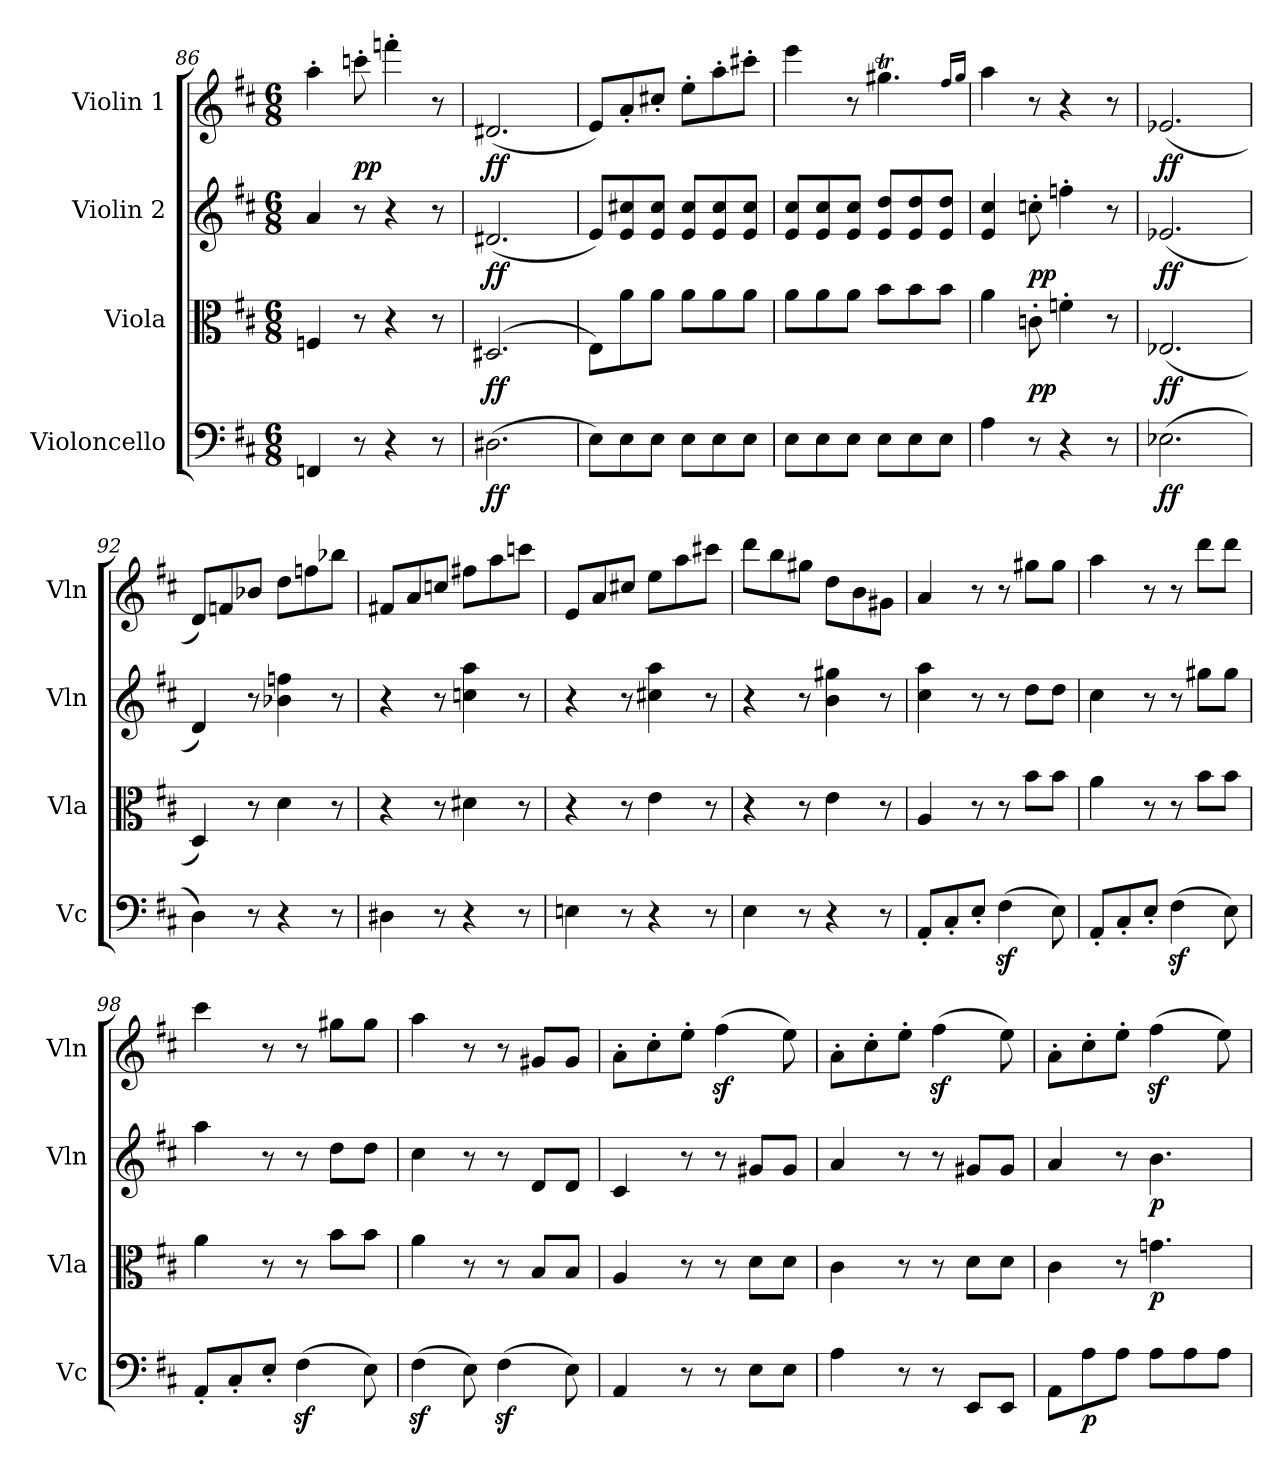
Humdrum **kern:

**kern	**dynam	**kern	**dynam	**kern	**dynam	**kern	**dynam
*part4	*part4	*part3	*part3	*part2	*part2	*part1	*part1
*staff4	*staff4	*staff3	*staff3	*staff2	*staff2	*staff1	*staff1
*I"Violoncello	*	*I"Viola	*	*I"Violin 2	*	*I"Violin 1	*
*I'Vc	*	*I'Vla	*	*I'Vln	*	*I'Vln	*
!!LO:LB:g=z
*clefF4	*	*clefC3	*	*clefG2	*	*clefG2	*
*k[f#c#]	*	*k[f#c#]	*	*k[f#c#]	*	*k[f#c#]	*
*M6/8	*	*M6/8	*	*M6/8	*	*M6/8	*
=86	=86	=86	=86	=86	=86	=86	=86
4FFn/	.	4Fn/	.	4a/	.	4aa'\	.
!	!	!	!	!	!	!	!LO:DY:b
8r	.	8r	.	8r	.	8cccn'\	pp
4r	.	4r	.	4r	.	4fffn'\	.
8r	.	8r	.	8r	.	8r	.
=87	=87	=87	=87	=87	=87	=87	=87
!	!LO:DY:b	!	!LO:DY:b	!	!LO:DY:b	!	!LO:DY:b
(2.D#X\	ff	(2.D#X/	ff	(2.d#X/	ff	(2.d#X/	ff
=88	=88	=88	=88	=88	=88	=88	=88
8E\L)	.	8E\L)	.	8e/L)	.	8e/L)	.
8E\	.	8a\	.	8e/ 8cc#X/	.	8a'/	.
8E\J	.	8a\J	.	8e/ 8cc#/J	.	8cc#X'/J	.
8E\L	.	8a\L	.	8e/ 8cc#/L	.	8ee'\L	.
8E\	.	8a\	.	8e/ 8cc#/	.	8aa'\	.
8E\J	.	8a\J	.	8e/ 8cc#/J	.	8ccc#X'\J	.
=89	=89	=89	=89	=89	=89	=89	=89
8E\L	.	8a\L	.	8e/ 8cc#/L	.	4eee\	.
8E\	.	8a\	.	8e/ 8cc#/	.	.	.
8E\J	.	8a\J	.	8e/ 8cc#/J	.	8r	.
8E\L	.	8b\L	.	8e/ 8dd/L	.	4.gg#Xt\	.
8E\	.	8b\	.	8e/ 8dd/	.	.	.
8E\J	.	8b\J	.	8e/ 8dd/J	.	.	.
.	.	.	.	.	.	16qff#/LL	.
.	.	.	.	.	.	16qgg#/JJ	.
=90	=90	=90	=90	=90	=90	=90	=90
4A\	.	4a\	.	4e/ 4cc#/	.	4aa\	.
!	!	!	!LO:DY:b	!	!LO:DY:b	!	!
8r	.	8cn'\	pp	8ccn'\	pp	8r	.
4r	.	4fn'\	.	4ffn'\	.	4r	.
8r	.	8r	.	8r	.	8r	.
=91	=91	=91	=91	=91	=91	=91	=91
!	!LO:DY:b	!	!LO:DY:b	!	!LO:DY:b	!	!LO:DY:b
(2.E-X\	ff	(2.E-X/	ff	(2.e-X/	ff	(2.e-X/	ff
=92	=92	=92	=92	=92	=92	=92	=92
4D\)	.	4D/)	.	4d/)	.	8d/L)	.
.	.	.	.	.	.	8fn/	.
8r	.	8r	.	8r	.	8b-X/J	.
4r	.	4d\	.	4b-X\ 4ffn\	.	8dd\L	.
.	.	.	.	.	.	8ffn\	.
8r	.	8r	.	8r	.	8bb-X\J	.
=93	=93	=93	=93	=93	=93	=93	=93
4D#X\	.	4r	.	4r	.	8f#X/L	.
.	.	.	.	.	.	8a/	.
8r	.	8r	.	8r	.	8ccn/J	.
4r	.	4d#X\	.	4ccn\ 4aa\	.	8ff#X\L	.
.	.	.	.	.	.	8aa\	.
8r	.	8r	.	8r	.	8cccn\J	.
=94	=94	=94	=94	=94	=94	=94	=94
4En\	.	4r	.	4r	.	8e/L	.
.	.	.	.	.	.	8a/	.
8r	.	8r	.	8r	.	8cc#X/J	.
4r	.	4e\	.	4cc#X\ 4aa\	.	8ee\L	.
.	.	.	.	.	.	8aa\	.
8r	.	8r	.	8r	.	8ccc#X\J	.
!!LO:LB:g=z
=95	=95	=95	=95	=95	=95	=95	=95
4E\	.	4r	.	4r	.	8ddd\L	.
.	.	.	.	.	.	8bb\	.
8r	.	8r	.	8r	.	8gg#X\J	.
4r	.	4e\	.	4b\ 4gg#X\	.	8dd\L	.
.	.	.	.	.	.	8b\	.
8r	.	8r	.	8r	.	8g#X\J	.
=96	=96	=96	=96	=96	=96	=96	=96
8AA'/L	.	4A/	.	4cc#\ 4aa\	.	4a/	.
8C#'/	.	.	.	.	.	.	.
8E'/J	.	8r	.	8r	.	8r	.
(4F#z<\	.	8r	.	8r	.	8r	.
.	.	8b\L	.	8dd\L	.	8gg#X\L	.
8E\)	.	8b\J	.	8dd\J	.	8gg#\J	.
=97	=97	=97	=97	=97	=97	=97	=97
8AA'/L	.	4a\	.	4cc#\	.	4aa\	.
8C#'/	.	.	.	.	.	.	.
8E'/J	.	8r	.	8r	.	8r	.
(4F#z<\	.	8r	.	8r	.	8r	.
.	.	8b\L	.	8gg#X\L	.	8ddd\L	.
8E\)	.	8b\J	.	8gg#\J	.	8ddd\J	.
=98	=98	=98	=98	=98	=98	=98	=98
8AA'/L	.	4a\	.	4aa\	.	4ccc#\	.
8C#'/	.	.	.	.	.	.	.
8E'/J	.	8r	.	8r	.	8r	.
(4F#z<\	.	8r	.	8r	.	8r	.
.	.	8b\L	.	8dd\L	.	8gg#X\L	.
8E\)	.	8b\J	.	8dd\J	.	8gg#\J	.
=99	=99	=99	=99	=99	=99	=99	=99
(4F#z<\	.	4a\	.	4cc#\	.	4aa\	.
8E\)	.	8r	.	8r	.	8r	.
(4F#z<\	.	8r	.	8r	.	8r	.
.	.	8B/L	.	8d/L	.	8g#X/L	.
8E\)	.	8B/J	.	8d/J	.	8g#/J	.
=100	=100	=100	=100	=100	=100	=100	=100
4AA/	.	4A/	.	4c#/	.	8a'\L	.
.	.	.	.	.	.	8cc#'\	.
8r	.	8r	.	8r	.	8ee'\J	.
8r	.	8r	.	8r	.	(4ff#z<\	.
8E\L	.	8d\L	.	8g#X/L	.	.	.
8E\J	.	8d\J	.	8g#/J	.	8ee\)	.
=101	=101	=101	=101	=101	=101	=101	=101
4A\	.	4c#\	.	4a/	.	8a'\L	.
.	.	.	.	.	.	8cc#'\	.
8r	.	8r	.	8r	.	8ee'\J	.
8r	.	8r	.	8r	.	(4ff#z<\	.
8EE/L	.	8d\L	.	8g#X/L	.	.	.
8EE/J	.	8d\J	.	8g#/J	.	8ee\)	.
!!LO:LB:g=z
=102	=102	=102	=102	=102	=102	=102	=102
8AA\L	.	4c#\	.	4a/	.	8a'\L	.
!	!LO:DY:b	!	!	!	!	!	!
8A\	p	.	.	.	.	8cc#'\	.
8A\J	.	8r	.	8r	.	8ee'\J	.
!	!	!	!LO:DY:b	!	!LO:DY:b	!	!
8A\L	.	4.gn\	p	4.b\	p	(4ff#z<\	.
8A\	.	.	.	.	.	.	.
8A\J	.	.	.	.	.	8ee\)	.
=	=	=	=	=	=	=	=
*-	*-	*-	*-	*-	*-	*-	*-
